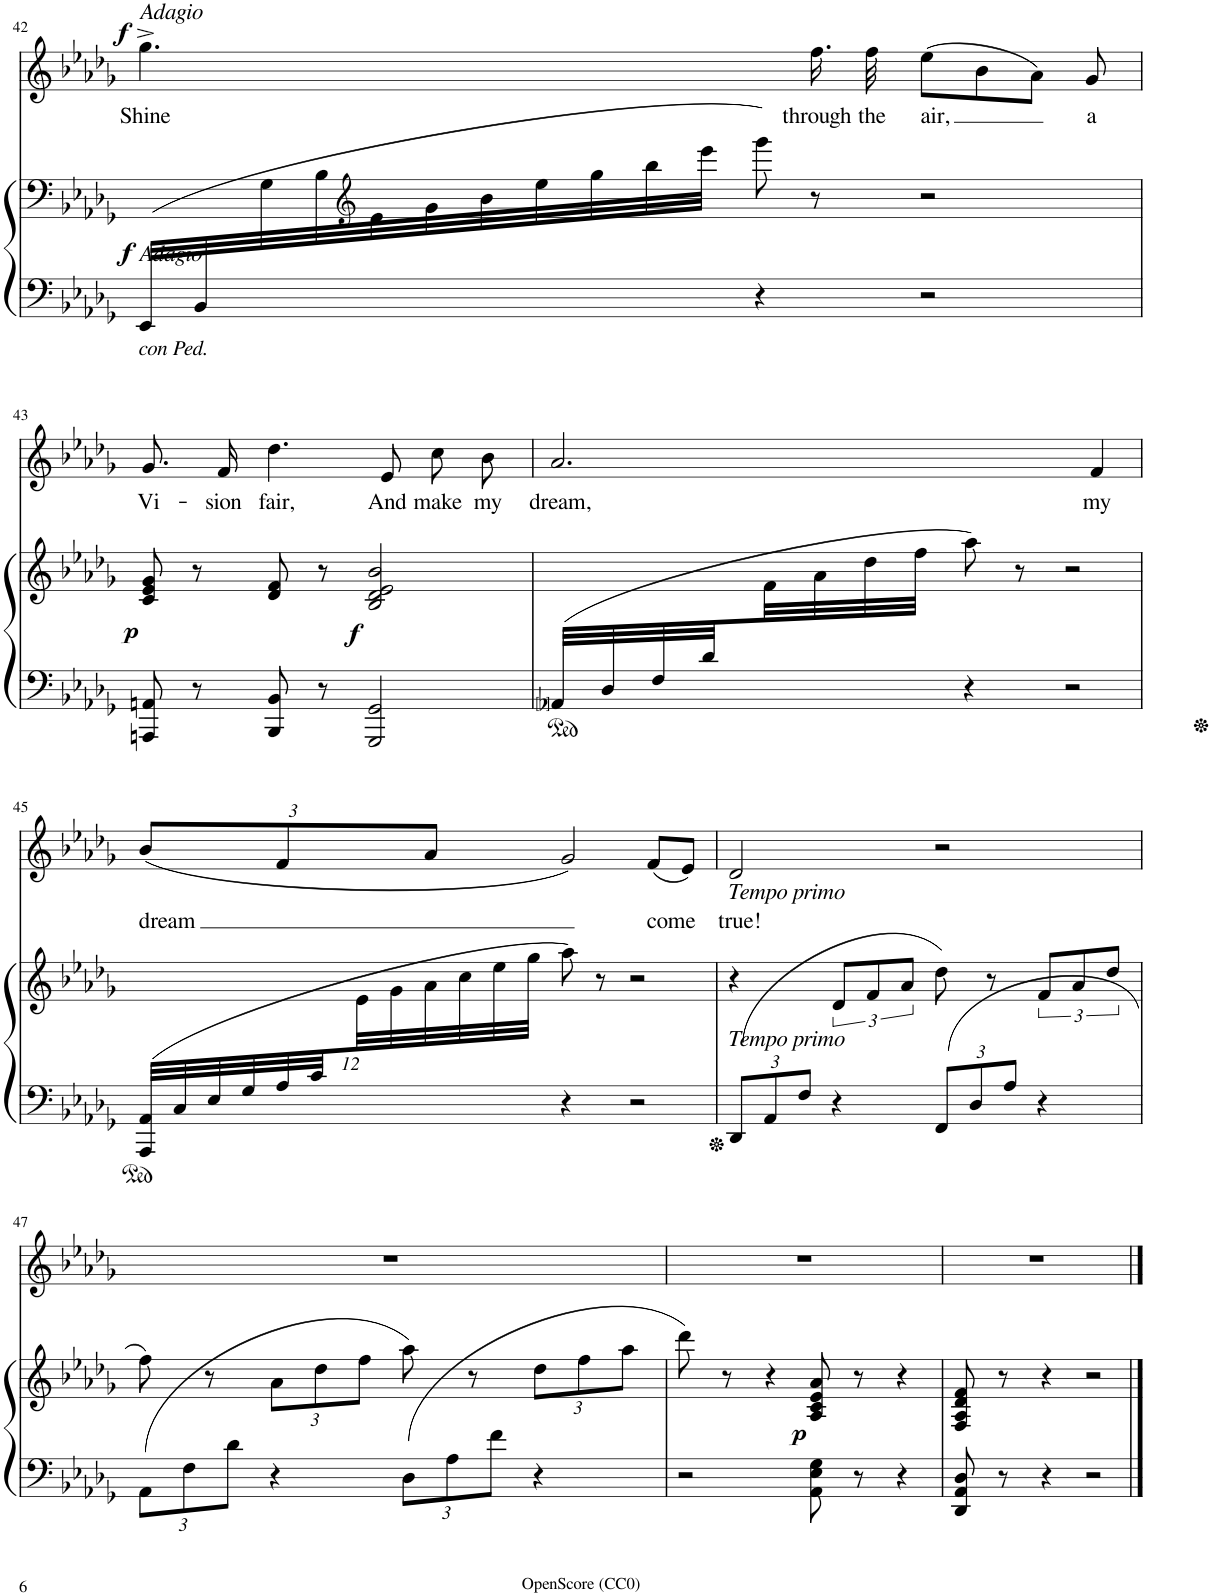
**kern	**kern	**dynam	**kern	**text	**dynam
*part2	*part2	*part2	*part1	*part1	*part1
*staff3	*staff2	*staff2/3	*staff1	*staff1	*staff1
*I"Piano	*	*	*I"Voice	*	*
*I'Pno	*	*	*	*	*
!!LO:PB:g=z
*clefF4	*clefF4	*	*clefG2	*	*
*k[b-e-a-d-g-]	*k[b-e-a-d-g-]	*	*k[b-e-a-d-g-]	*	*
*M4/4	*M4/4	*	*M4/4	*	*
*met(c)	*met(c)	*	*met(c)	*	*
*Xbrackettup	*	*	*	*	*
=42	=42	=42	=42	=42	=42
*^	*	*	*	*	*
*	*^	*	*	*	*	*
!	!	!	!	!	!LO:TX:a:i:t=Adagio	!	!
!	!	!	!LO:TX:b:i:t=Adagio	!	!	!	!
!	!	!	!	!LO:DY:b	!	!LO:LY:b	!LO:DY:a
(44EE-/LLL	4ryy	4ryy	22ryy	f	4.gg-^\	Shine	f
44BB-/	.	.	.	.	.	.	.
11%7.ryy	.	.	44G-\	.	.	.	.
.	.	.	44B-\	.	.	.	.
*	*	*	*clefG2	*	*	*	*
.	.	.	44e-\	.	.	.	.
.	.	.	44g-\	.	.	.	.
.	.	.	44b-\	.	.	.	.
.	.	.	44ee-\	.	.	.	.
.	.	.	44gg-\	.	.	.	.
.	.	.	44bb-\	.	.	.	.
.	.	.	44eee-\JJJ	.	.	.	.
.	4r	8ryy	8ggg-\)	.	.	.	.
!	!	!	!	!	!	!LO:LY:b	!
.	.	8ryy	8r	.	16.ff\	through	.
!	!	!	!	!	!	!LO:LY:b	!
.	.	.	.	.	32ff\	the	.
!	!	!	!	!	!	!LO:LY:b	!
.	2r	2ryy	2r	.	(8ee-\L	air,	.
.	.	.	.	.	8b-\	.	.
.	.	.	.	.	8a-\J)	.	.
!	!	!	!	!	!	!LO:LY:b	!
.	.	.	.	.	8g-/	a	.
*v	*v	*v	*	*	*	*	*
!!LO:LB:g=z
=43	=43	=43	=43	=43	=43
!	!	!LO:DY:b	!	!LO:LY:b	!
8AAAn/ 8AAn/	8c/ 8e-/ 8g-/	p	8.g-/	Vi-	.
8r	8r	.	.	.	.
!	!	!	!	!LO:LY:b	!
.	.	.	16f/	-sion	.
!	!	!	!	!LO:LY:b	!
8BBB-/ 8BB-/	8d-/ 8f/	.	4.dd-\	fair,	.
8r	8r	.	.	.	.
!	!	!LO:DY:b	!	!	!
2GGG-/ 2GG-/	2B-/ 2d-/ 2e-/ 2b-/	f	.	.	.
!	!	!	!	!LO:LY:b	!
.	.	.	8e-/	And	.
!	!	!	!	!LO:LY:b	!
.	.	.	8cc\	make	.
!	!	!	!	!LO:LY:b	!
.	.	.	8b-\	my	.
=44	=44	=44	=44	=44	=44
*	*^	*	*	*	*
!	!	!	!	!	!LO:LY:b	!
(32AA-j/LLL	4ryy	8ryy	.	2.a-/	dream,	.
32D-/	.	.	.	.	.	.
32F/	.	.	.	.	.	.
32d-/	.	.	.	.	.	.
8ryy	.	32f\	.	.	.	.
.	.	32a-\	.	.	.	.
.	.	32dd-\	.	.	.	.
.	.	32ff\JJJ	.	.	.	.
4r	(8aa-\	2.ryy	.	.	.	.
.	8r	.	.	.	.	.
2r	2r	.	.	.	.	.
!	!	!	!	!	!LO:LY:b	!
.	.	.	.	4f/	my	.
!!LO:LB:g=z
=45	=45	=45	=45	=45	=45	=45
*	*	*	*	*Xbrackettup	*	*
!	!	!	!	!	!LO:LY:b	!
(48AAA-/ 48AA-/LLL	4ryy	8ryy	.	(12b-/L	dream	.
48C/	.	.	.	.	.	.
48E-/	.	.	.	.	.	.
48G-/	.	.	.	.	.	.
48A-/	.	.	.	12f/	.	.
48c/	.	.	.	.	.	.
8ryy	.	48e-\	.	.	.	.
.	.	48g-\	.	.	.	.
.	.	48a-\	.	12a-/J	.	.
.	.	48cc\	.	.	.	.
.	.	48ee-\	.	.	.	.
.	.	48gg-\JJJ	.	.	.	.
4r	8aa-\)	2.ryy	.	2g-/)	.	.
.	8r	.	.	.	.	.
2r	2r	.	.	.	.	.
!	!	!	!	!	!LO:LY:b	!
.	.	.	.	(8f/L	come	.
.	.	.	.	8e-/J)	.	.
*	*v	*v	*	*	*	*
=46	=46	=46	=46	=46	=46
!	!	!	!LO:TX:b:i:t=Tempo primo	!	!
!	!LO:TX:b:i:t=Tempo primo	!	!	!	!
!	!	!	!	!LO:LY:b	!
(>12DD-/L	4r	.	2d-/	true!	.
12AA-/	.	.	.	.	.
12F/J	.	.	.	.	.
4r	12d-/L	.	.	.	.
.	12f/	.	.	.	.
.	12a-/J	.	.	.	.
12FF/L	8dd-\)	.	2r	.	.
12D-/	.	.	.	.	.
.	8r	.	.	.	.
12A-/J	.	.	.	.	.
4r	12f/L	.	.	.	.
.	12a-/	.	.	.	.
.	12dd-/J	.	.	.	.
!!LO:LB:g=z
=47	=47	=47	=47	=47	=47
(12AA-\L	8ff\)	.	1r	.	.
12F\	.	.	.	.	.
.	8r	.	.	.	.
12d-\J	.	.	.	.	.
*	*Xbrackettup	*	*	*	*
4r	12a-\L	.	.	.	.
.	12dd-\	.	.	.	.
.	12ff\J	.	.	.	.
12D-\L	(8aa-\	.	.	.	.
12A-\	.	.	.	.	.
.	8r	.	.	.	.
12f\J	.	.	.	.	.
4r	12dd-\L	.	.	.	.
.	12ff\	.	.	.	.
.	12aa-\J	.	.	.	.
=48	=48	=48	=48	=48	=48
2r	8ddd-\)	.	1r	.	.
.	8r	.	.	.	.
.	4r	.	.	.	.
!	!	!LO:DY:b	!	!	!
8AA-\ 8E-\ 8G-\	8A-/ 8c/ 8e-/ 8a-/	p	.	.	.
8r	8r	.	.	.	.
4r	4r	.	.	.	.
=49	=49	=49	=49	=49	=49
8DD-/ 8AA-/ 8D-/	8F/ 8A-/ 8d-/ 8f/	.	1r	.	.
8r	8r	.	.	.	.
4r	4r	.	.	.	.
2r	2r	.	.	.	.
==	==	==	==	==	==
*-	*-	*-	*-	*-	*-
